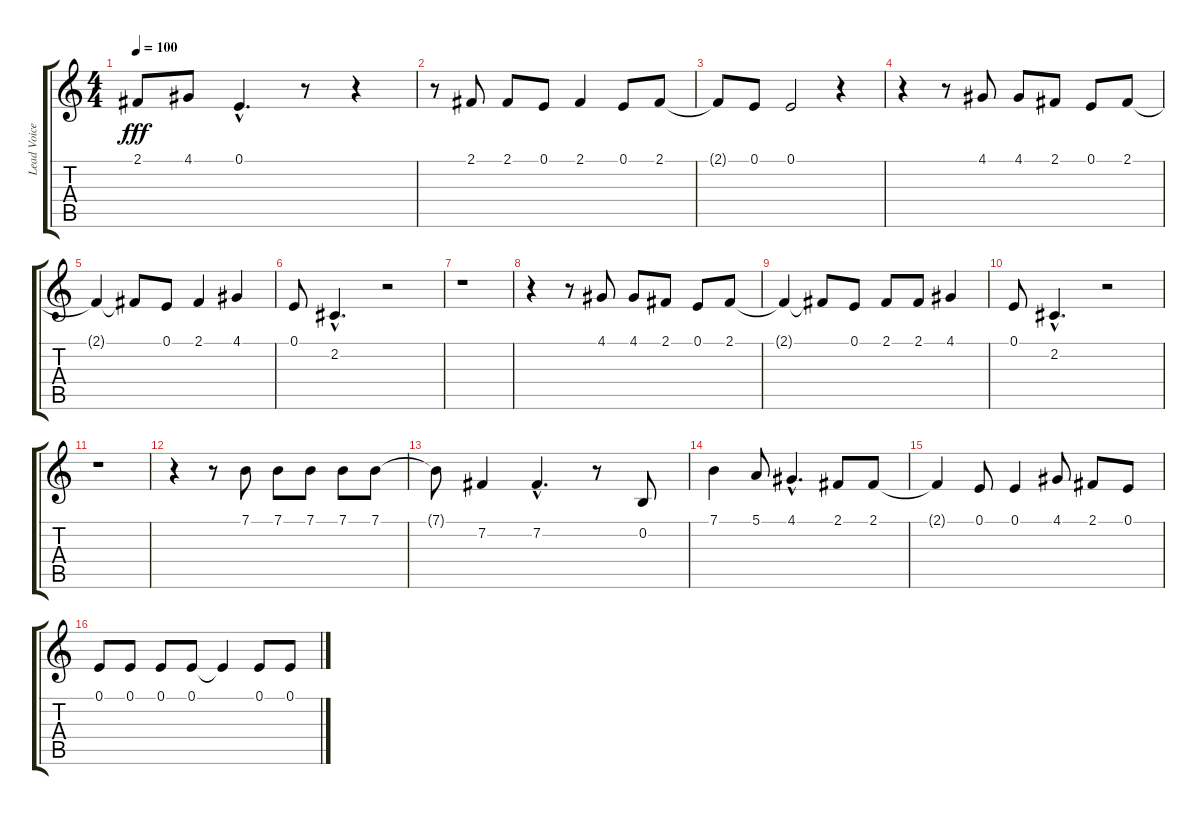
\track ("Lead Voice" "Lead Voice") {instrument altosax}
\staff {score tabs}
\tuning (E4 B3 G3 D3 A2 E2) {hide}
\ts (4 4)
\tempo 100
\clef g2
\ks c
2.1{t}.8{dy fff} 4.1.8 0.1{hac}.4{d} r.8 r.4 |
r.8 2.1.8 2.1.8 0.1.8 2.1.4 0.1.8 2.1.8 |
2.1{t}.8 0.1.8 0.1.2 r.4 |
r.4 r.8 4.1.8 4.1.8 2.1.8 0.1.8 2.1.8 |
2.1{t}.4 2.1{t}.8 0.1.8 2.1.4 4.1.4 |
0.1.8 2.2{hac}.4{d} r.2 |
r.1 |
r.4 r.8 4.1.8 4.1.8 2.1.8 0.1.8 2.1.8 |
2.1{t}.4 2.1{t}.8 0.1.8 2.1.8 2.1.8 4.1.4 |
0.1.8 2.2{hac}.4{d} r.2 |
r.1 |
r.4 r.8 7.1.8 7.1.8 7.1.8 7.1.8 7.1.8 |
7.1{t}.8 7.2.4 7.2{hac}.4{d} r.8 0.2.8 |
7.1.4 5.1.8 4.1{hac}.4{d} 2.1.8 2.1.8 |
2.1{t}.4 0.1.8 0.1.4 4.1.8 2.1.8 0.1.8 |
0.1.8 0.1.8 0.1.8 0.1.8 0.1{t}.4 0.1.8 0.1.8
